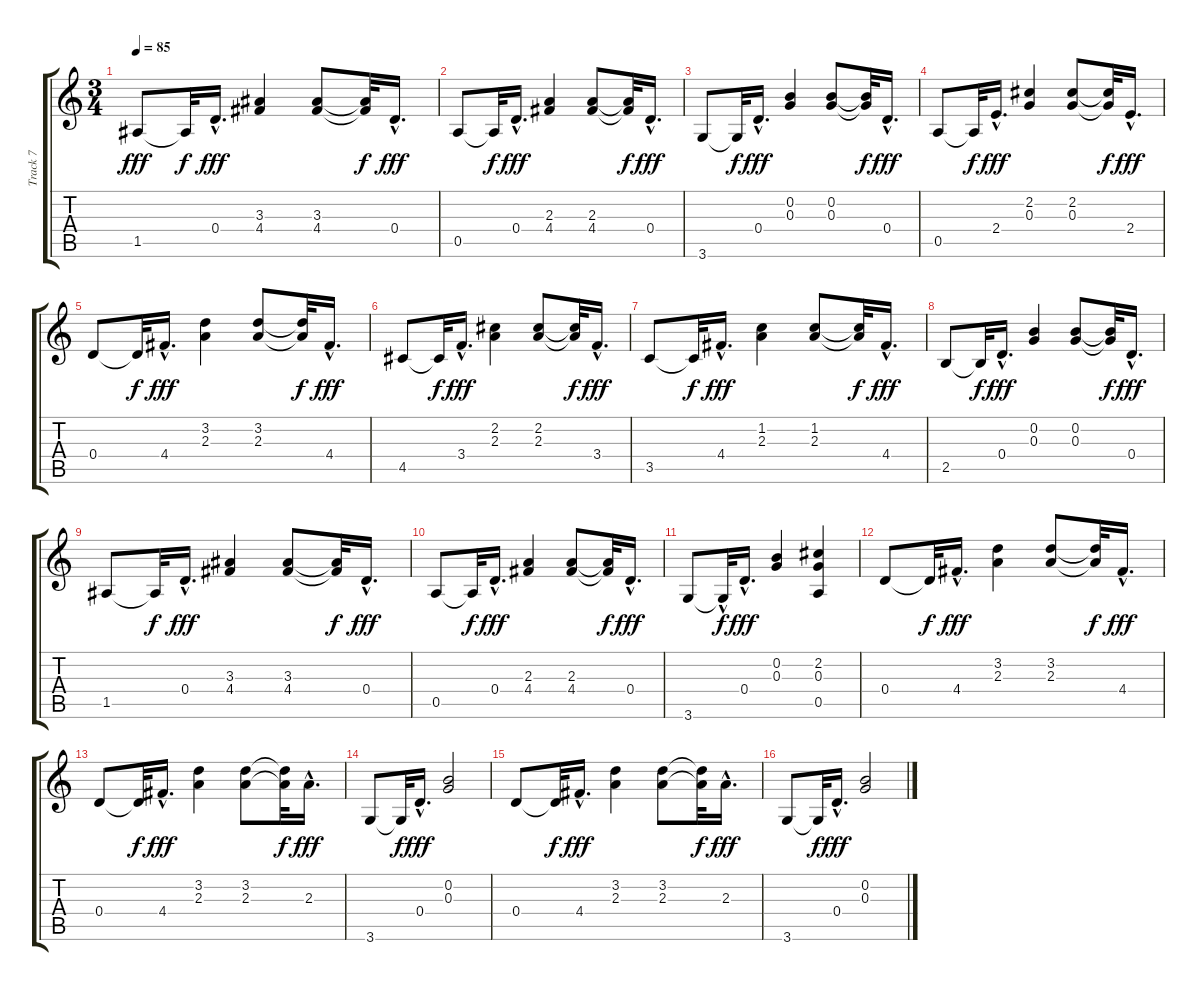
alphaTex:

\track ("Track 7" "Track 7") {instrument electricguitarclean}
\staff {score tabs}
\tuning (E4 B3 G3 D3 A2 E2) {hide}
\ts (3 4)
\tempo 85
\clef g2
\ks c
1.5.8{dy fff} 1.5{t}.32{dy f} 0.4{hac}.16{d dy fff} (3.3 4.4).4 (3.3 4.4).8 (3.3{t} 4.4{t}).32{dy f} 0.4{hac}.16{d dy fff} |
0.5.8 0.5{t}.32{dy f} 0.4{hac}.16{d dy fff} (2.3 4.4).4 (2.3 4.4).8 (2.3{t} 4.4{t}).32{dy f} 0.4{hac}.16{d dy fff} |
3.6.8 3.6{t}.32{dy f} 0.4{hac}.16{d dy fff} (0.2 0.3).4 (0.2 0.3).8 (0.2{t} 0.3{t}).32{dy f} 0.4{hac}.16{d dy fff} |
0.5.8 0.5{t}.32{dy f} 2.4{hac}.16{d dy fff} (2.2 0.3).4 (2.2 0.3).8 (2.2{t} 0.3{t}).32{dy f} 2.4{hac}.16{d dy fff} |
0.4.8 0.4{t}.32{dy f} 4.4{hac}.16{d dy fff} (3.2 2.3).4 (3.2 2.3).8 (3.2{t} 2.3{t}).32{dy f} 4.4{hac}.16{d dy fff} |
4.5.8 4.5{t}.32{dy f} 3.4{hac}.16{d dy fff} (2.2 2.3).4 (2.2 2.3).8 (2.2{t} 2.3{t}).32{dy f} 3.4{hac}.16{d dy fff} |
3.5.8 3.5{t}.32{dy f} 4.4{hac}.16{d dy fff} (1.2 2.3).4 (1.2 2.3).8 (1.2{t} 2.3{t}).32{dy f} 4.4{hac}.16{d dy fff} |
2.5.8 2.5{t}.32{dy f} 0.4{hac}.16{d dy fff} (0.2 0.3).4 (0.2 0.3).8 (0.2{t} 0.3{t}).32{dy f} 0.4{hac}.16{d dy fff} |
1.5.8 1.5{t}.32{dy f} 0.4{hac}.16{d dy fff} (3.3 4.4).4 (3.3 4.4).8 (3.3{t} 4.4{t}).32{dy f} 0.4{hac}.16{d dy fff} |
0.5.8 0.5{t}.32{dy f} 0.4{hac}.16{d dy fff} (2.3 4.4).4 (2.3 4.4).8 (2.3{t} 4.4{t}).32{dy f} 0.4{hac}.16{d dy fff} |
3.6.8 3.6{hac t}.32{dy f} 0.4{hac}.16{d dy fff} (0.2 0.3).4 (2.2 0.3 0.5).4 |
0.4.8 0.4{t}.32{dy f} 4.4{hac}.16{d dy fff} (3.2 2.3).4 (3.2 2.3).8 (3.2{t} 2.3{t}).32{dy f} 4.4{hac}.16{d dy fff} |
0.4.8 0.4{t}.32{dy f} 4.4{hac}.16{d dy fff} (3.2 2.3).4 (3.2 2.3).8 (3.2{t} 2.3{t}).32{dy f} 2.3{hac}.16{d dy fff} |
3.6.8 3.6{t}.32{dy f} 0.4{hac}.16{d dy fff} (0.2 0.3).2 |
0.4.8 0.4{t}.32{dy f} 4.4{hac}.16{d dy fff} (3.2 2.3).4 (3.2 2.3).8 (3.2{t} 2.3{t}).32{dy f} 2.3{hac}.16{d dy fff} |
3.6.8 3.6{t}.32{dy f} 0.4{hac}.16{d dy fff} (0.2 0.3).2
